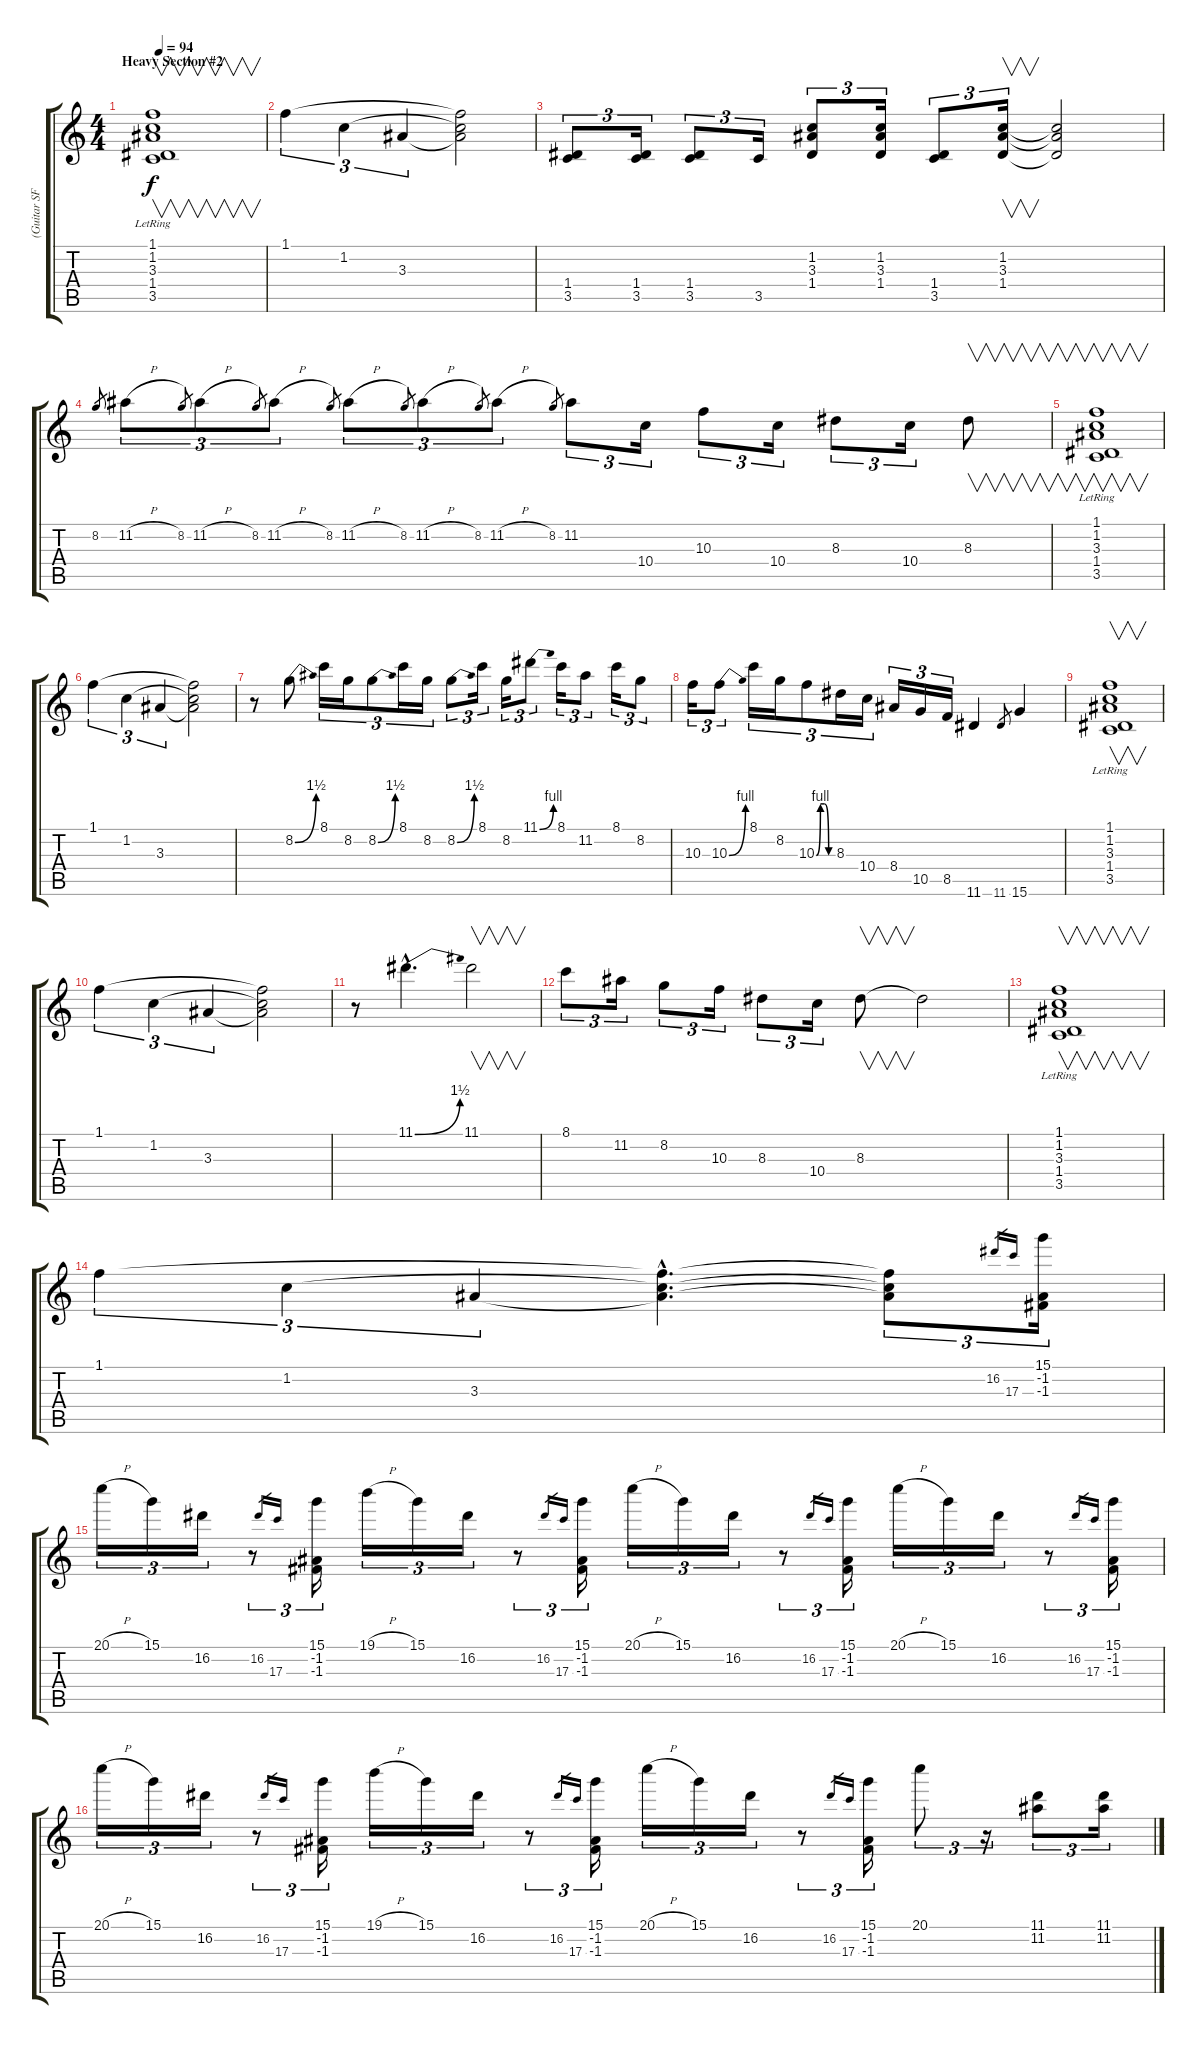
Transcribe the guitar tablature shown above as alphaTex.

\track ("(Guitar SFX)" "(Guitar SF") {instrument electricguitarjazz}
\staff {score tabs}
\tuning (E4 B3 G3 D3 A2 E2) {hide}
\ts (4 4)
\section ("" "Heavy Section #2")
\tempo 94
\clef g2
\ks c
(1.1{lr} 1.2{lr} 3.3{lr} 1.4{lr} 3.5{lr}).1{v dy f instrument distortionguitar} |
1.1.4{tu (3 2)} 1.2.4{tu (3 2)} 3.3.4{tu (3 2)} (1.1{t} 1.2{t} 3.3{t}).2 |
(1.4 3.5).8{tu (3 2)} (1.4 3.5).16{tu (3 2)} (1.4 3.5).8{tu (3 2)} 3.5.16{tu (3 2)} (1.2 3.3 1.4).8{tu (3 2)} (1.2 3.3 1.4).16{tu (3 2)} (1.4 3.5).8{tu (3 2)} (1.2 3.3 1.4).16{v tu (3 2)} (1.2{t} 3.3{t} 1.4{t}).2 |
8.2.8{gr} 11.2{h}.8{tu (3 2)} 8.2.8{gr} 11.2{h}.8{tu (3 2)} 8.2.8{gr} 11.2{h}.8{tu (3 2)} 8.2.8{gr} 11.2{h}.8{tu (3 2)} 8.2.8{gr} 11.2{h}.8{tu (3 2)} 8.2.8{gr} 11.2{h}.8{tu (3 2)} 8.2.8{gr} 11.2.8{tu (3 2)} 10.4.16{tu (3 2)} 10.3.8{tu (3 2)} 10.4.16{tu (3 2)} 8.3.8{tu (3 2)} 10.4.16{tu (3 2)} 8.3.8{v} |
(1.1{lr} 1.2{lr} 3.3{lr} 1.4{lr} 3.5{lr}).1{v} |
1.1.4{tu (3 2)} 1.2.4{tu (3 2)} 3.3.4{tu (3 2)} (1.1{t} 1.2{t} 3.3{t}).2 |
r.8 8.2{be (bend 0 0 60 6)}.8 8.1.16{tu (3 2)} 8.2.16{tu (3 2)} 8.2{be (bend 0 0 60 6)}.8{tu (3 2)} 8.1.16{tu (3 2)} 8.2.16{tu (3 2)} 8.2{be (bend 0 0 60 6)}.8{tu (3 2)} 8.1.16{tu (3 2)} 8.2.16{tu (3 2)} 11.1{be (bend 0 0 60 4)}.8{tu (3 2)} 8.1.16{tu (3 2)} 11.2.8{tu (3 2)} 8.1.16{tu (3 2)} 8.2.8{tu (3 2)} |
10.3.16{tu (3 2)} 10.3{be (bend 0 0 60 4)}.8{tu (3 2)} 8.1.16{tu (3 2)} 8.2.16{tu (3 2)} 10.3{be (custom 0 0 15 4 30 4 45 0 60 0)}.8{tu (3 2)} 8.3.16{tu (3 2)} 10.4.16{tu (3 2)} 8.4.16{tu (3 2)} 10.5.16{tu (3 2)} 8.5.16{tu (3 2)} 11.6.4 11.6.8{gr} 15.6.4 |
(1.1{lr} 1.2{lr} 3.3{lr} 1.4{lr} 3.5{lr}).1{v} |
1.1.4{tu (3 2)} 1.2.4{tu (3 2)} 3.3.4{tu (3 2)} (1.1{t} 1.2{t} 3.3{t}).2 |
r.8 11.1{be (bend 0 0 60 6) hac}.4{d} 11.1.2{v} |
8.1.8{tu (3 2)} 11.2.16{tu (3 2)} 8.2.8{tu (3 2)} 10.3.16{tu (3 2)} 8.3.8{tu (3 2)} 10.4.16{tu (3 2)} 8.3.8{v} 8.3{t}.2 |
(1.1{lr} 1.2{lr} 3.3{lr} 1.4{lr} 3.5{lr}).1{v} |
1.1.4{tu (3 2)} 1.2.4{tu (3 2)} 3.3.4{tu (3 2)} (1.1{hac t} 1.2{hac t} 3.3{hac t}).4{d} (1.1{t} 1.2{t} 3.3{t}).8{tu (3 2)} 16.2.16{gr} 17.3.16{gr} (15.1 -1.2 -1.3).16{tu (3 2)} |
20.1{h}.16{tu (3 2)} 15.1.16{tu (3 2)} 16.2.16{tu (3 2)} r.8{tu (3 2)} 16.2.16{gr} 17.3.16{gr} (15.1 -1.2 -1.3).16{tu (3 2)} 19.1{h}.16{tu (3 2)} 15.1.16{tu (3 2)} 16.2.16{tu (3 2)} r.8{tu (3 2)} 16.2.16{gr} 17.3.16{gr} (15.1 -1.2 -1.3).16{tu (3 2)} 20.1{h}.16{tu (3 2)} 15.1.16{tu (3 2)} 16.2.16{tu (3 2)} r.8{tu (3 2)} 16.2.16{gr} 17.3.16{gr} (15.1 -1.2 -1.3).16{tu (3 2)} 20.1{h}.16{tu (3 2)} 15.1.16{tu (3 2)} 16.2.16{tu (3 2)} r.8{tu (3 2)} 16.2.16{gr} 17.3.16{gr} (15.1 -1.2 -1.3).16{tu (3 2)} |
20.1{h}.16{tu (3 2)} 15.1.16{tu (3 2)} 16.2.16{tu (3 2)} r.8{tu (3 2)} 16.2.16{gr} 17.3.16{gr} (15.1 -1.2 -1.3).16{tu (3 2)} 19.1{h}.16{tu (3 2)} 15.1.16{tu (3 2)} 16.2.16{tu (3 2)} r.8{tu (3 2)} 16.2.16{gr} 17.3.16{gr} (15.1 -1.2 -1.3).16{tu (3 2)} 20.1{h}.16{tu (3 2)} 15.1.16{tu (3 2)} 16.2.16{tu (3 2)} r.8{tu (3 2)} 16.2.16{gr} 17.3.16{gr} (15.1 -1.2 -1.3).16{tu (3 2)} 20.1.8{tu (3 2)} r.16{tu (3 2)} (11.1 11.2).8{tu (3 2)} (11.1{ss} 11.2{ss}).16{tu (3 2)}
